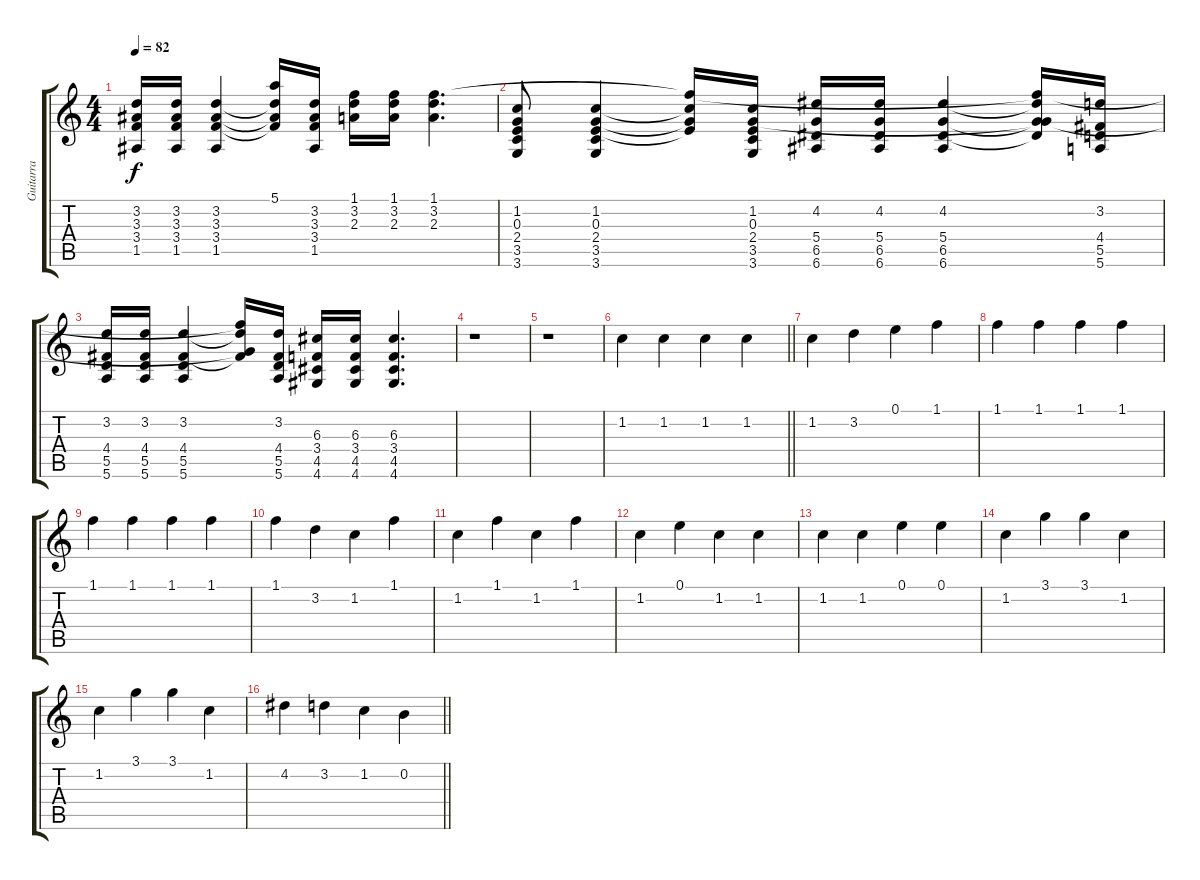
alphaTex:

\track ("Guitarra" "Guitarra") {instrument electricguitarjazz}
\staff {score tabs}
\tuning (E4 B3 G3 D3 A2 E2) {hide}
\ts (4 4)
\tempo 82
\clef g2
\ks c
(3.2 3.3 3.4 1.5).16{dy f} (3.2 3.3 3.4 1.5).16 (3.2 3.3 3.4 1.5).4 (5.1{t} 3.2{t} 3.3{t} 3.4{t}).16 (3.2 3.3 3.4 1.5).16 (1.1 3.2 2.3).16 (1.1 3.2 2.3).16 (1.1 3.2 2.3).4{d} |
(1.2 0.3 2.4 3.5 3.6).8 (1.2 0.3 2.4 3.5 3.6).4 (1.1{t} 1.2{t} 0.3{t} 2.4{t}).16 (1.2 0.3 2.4 3.5 3.6).16 (4.2 5.4 6.5 6.6).16 (4.2 5.4 6.5 6.6).16 (4.2 5.4 6.5 6.6).4 (1.1{t} 4.2{t} 0.3{t} 5.4{t} 6.5{t}).16 (3.2 4.4 5.5 5.6).16 |
(3.2 4.4 5.5 5.6).16 (3.2 4.4 5.5 5.6).16 (3.2 4.4 5.5 5.6).4 (1.1{t} 3.2{t} 0.3{t} 4.4{t}).16 (3.2 4.4 5.5 5.6).16 (6.3 3.4 4.5 4.6).16 (6.3 3.4 4.5 4.6).16 (6.3 3.4 4.5 4.6).4{d} |
r.1 |
r.1 |
\barLineRight lightlight
1.2.4{volume 6} 1.2.4 1.2.4{volume 5} 1.2.4 |
1.2.4 3.2.4 0.1.4{volume 5} 1.1.4 |
1.1.4 1.1.4 1.1.4 1.1.4 |
1.1.4 1.1.4 1.1.4 1.1.4{volume 5} |
1.1.4 3.2.4 1.2.4 1.1.4 |
1.2.4 1.1.4 1.2.4 1.1.4 |
1.2.4 0.1.4 1.2.4 1.2.4 |
1.2.4 1.2.4 0.1.4 0.1.4 |
1.2.4 3.1.4 3.1.4 1.2.4 |
1.2.4 3.1.4 3.1.4 1.2.4 |
\barLineRight lightlight
4.2.4 3.2.4 1.2.4 0.2.4
